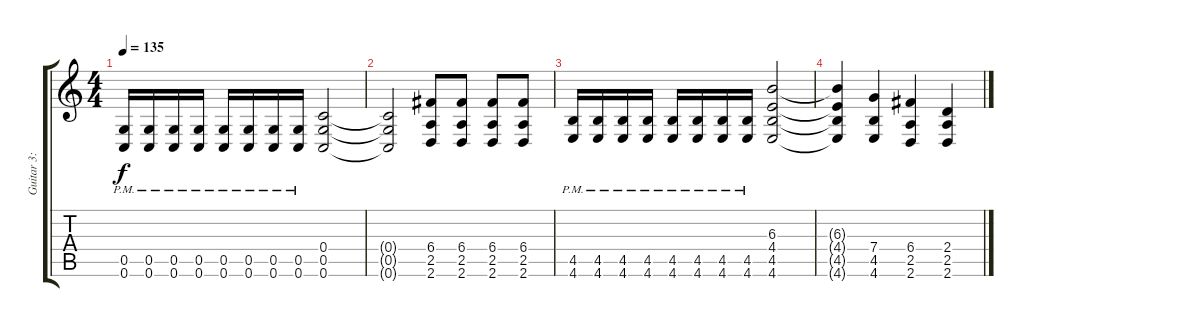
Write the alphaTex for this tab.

\track ("Guitar 3: Additional" "Guitar 3: ") {instrument distortionguitar}
\staff {score tabs}
\tuning (D4 A3 F3 C3 G2 C2) {hide}
\ts (4 4)
\tempo 135
\clef g2
\ks c
(0.5{pm} 0.6).16{dy f} (0.5{pm} 0.6).16 (0.5{pm} 0.6).16 (0.5{pm} 0.6).16 (0.5{pm} 0.6).16 (0.5{pm} 0.6).16 (0.5{pm} 0.6).16 (0.5{pm} 0.6).16 (0.4 0.5 0.6).2 |
(0.4{t} 0.5{t} 0.6{t}).2 (6.4 2.5 2.6).8 (6.4 2.5 2.6).8 (6.4 2.5 2.6).8 (6.4 2.5 2.6).8 |
(4.5{pm} 4.6).16 (4.5{pm} 4.6).16 (4.5{pm} 4.6).16 (4.5{pm} 4.6).16 (4.5{pm} 4.6).16 (4.5{pm} 4.6).16 (4.5{pm} 4.6).16 (4.5{pm} 4.6).16 (6.3 4.4 4.5 4.6).2 |
(6.3{t} 4.4{t} 4.5{t} 4.6{t}).4 (7.4 4.5 4.6).4 (6.4 2.5 2.6).4 (2.4 2.5 2.6).4
